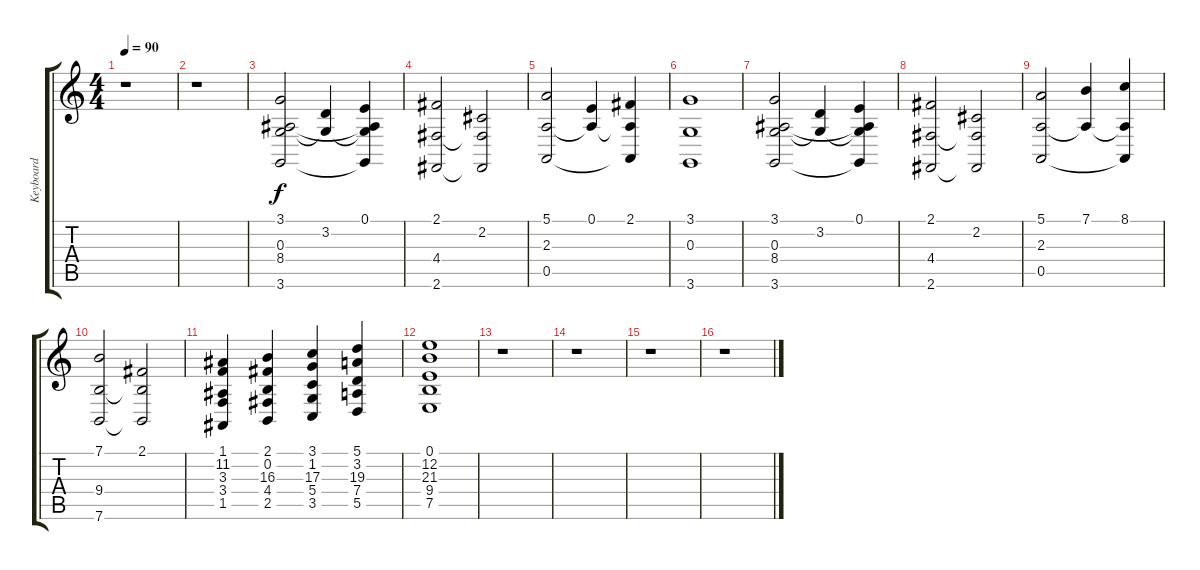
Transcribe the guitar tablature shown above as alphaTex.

\track ("Keyboard" "Keyboard") {instrument harpsichord}
\staff {score tabs}
\tuning (E4 B3 G3 D3 A2 E2) {hide}
\ts (4 4)
\tempo 90
\clef g2
\ks c
r.1{dy f} |
r.1 |
(3.1 0.3 8.4 3.6).2{instrument choiraahs} (3.2 0.3{t}).4 (0.1 0.3{t} 8.4{t} 3.6{t}).4 |
(2.1 4.4 2.6).2 (2.2 4.4{t} 2.6{t}).2 |
(5.1 2.3 0.5).2 (0.1 2.3{t}).4 (2.1 2.3{t} 0.5{t}).4 |
(3.1 0.3 3.6).1 |
(3.1 0.3 8.4 3.6).2 (3.2 0.3{t}).4 (0.1 0.3{t} 8.4{t} 3.6{t}).4 |
(2.1 4.4 2.6).2 (2.2 4.4{t} 2.6{t}).2 |
(5.1 2.3 0.5).2 (7.1 2.3{t}).4 (8.1 2.3{t} 0.5{t}).4 |
(7.1 9.4 7.6).2 (2.1 9.4{t} 7.6{t}).2 |
(1.1 11.2 3.3 3.4 1.5).4 (2.1 0.2 16.3 4.4 2.5).4 (3.1 1.2 17.3 5.4 3.5).4 (5.1 3.2 19.3 7.4 5.5).4 |
(0.1 12.2 21.3 9.4 7.5).1 |
r.1 |
r.1 |
r.1 |
r.1
